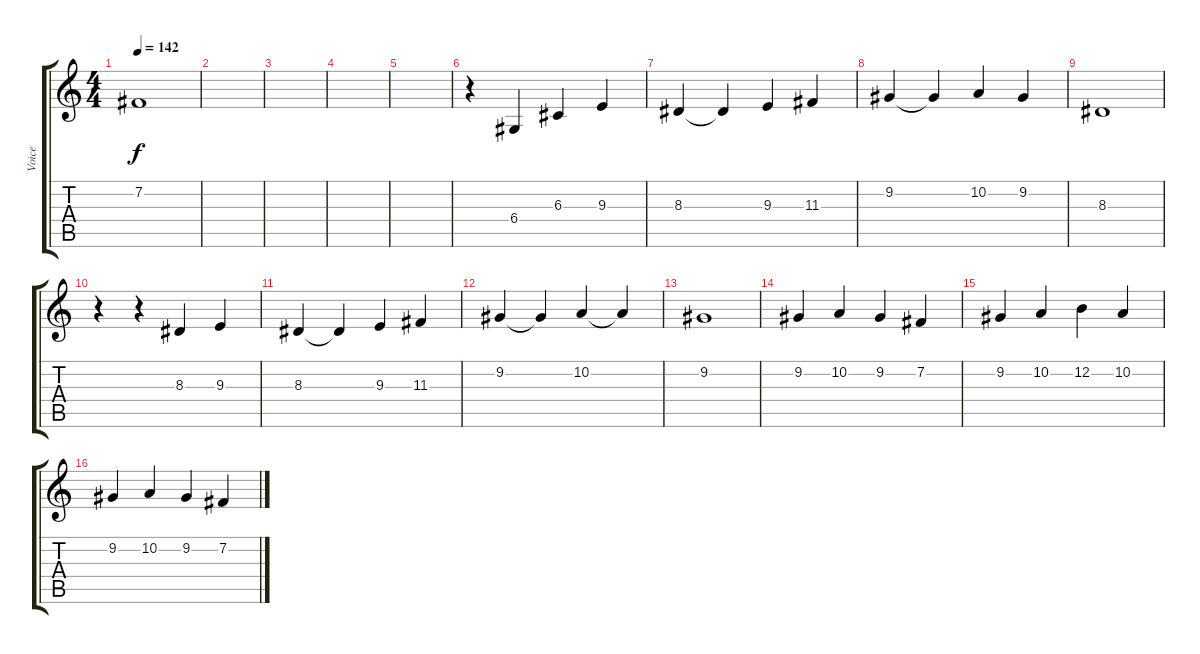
\track ("Voice" "Voice") {instrument choiraahs}
\staff {score tabs}
\tuning (E4 B3 G3 D3 A2 E2) {hide}
\ts (4 4)
\tempo 142
\clef g2
\ks c
7.2.1{dy f} |
|
|
|
|
r.4 6.4.4 6.3.4 9.3.4 |
8.3.4 8.3{t}.4 9.3.4 11.3.4 |
9.2.4 9.2{t}.4 10.2.4 9.2.4 |
8.3.1 |
r.4 r.4 8.3.4 9.3.4 |
8.3.4 8.3{t}.4 9.3.4 11.3.4 |
9.2.4 9.2{t}.4 10.2.4 10.2{t}.4 |
9.2.1 |
9.2.4 10.2.4 9.2.4 7.2.4 |
9.2.4 10.2.4 12.2.4 10.2.4 |
9.2.4 10.2.4 9.2.4 7.2.4
